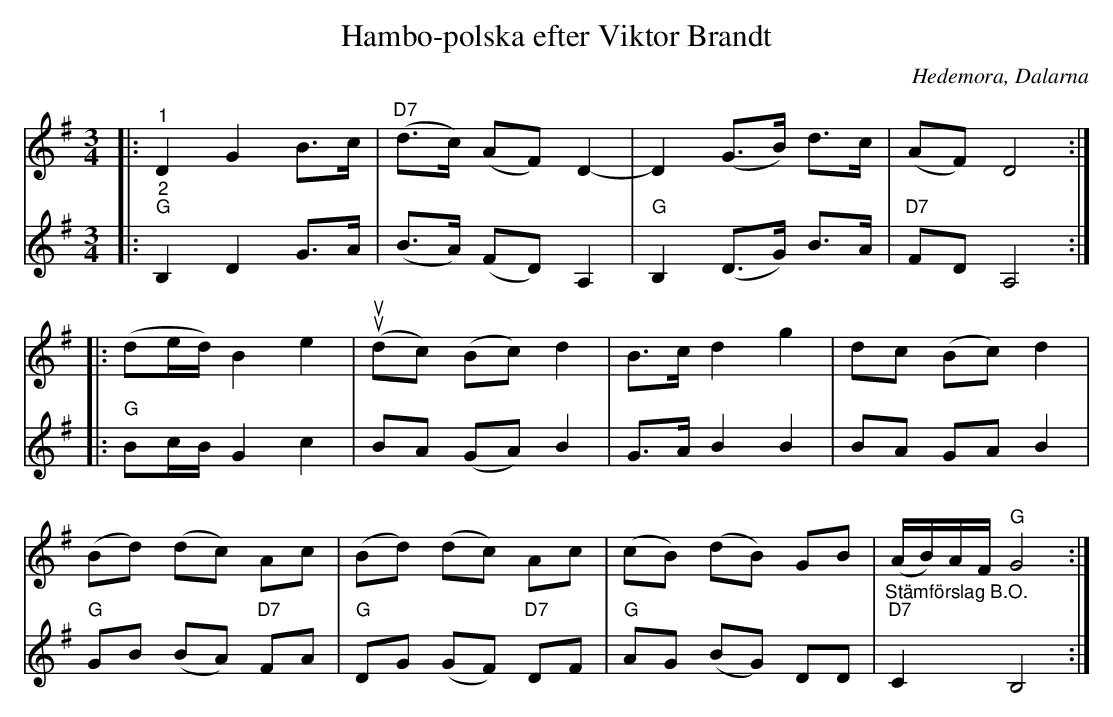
X:1
T:Hambo-polska efter Viktor Brandt
O:Hedemora, Dalarna
L:1/8
M:3/4
K:G
V:1
|:"^1" D2 G2 B>c |"D7" (d>c) (AF) D2- | D2 (G>B) d>c | (AF) D4 ::
(de/d/) B2 e2 | uu (dc) (Bc) d2 | B>c d2 g2 | dc (Bc) d2 |
(Bd) (dc) Ac | (Bd) (dc) Ac | (cB) (dB) GB | (A/B/)A/F/"G" G4 :|
V:2
|:"^2""G" B,2 D2 G>A | (B>A) (FD) A,2 |"G" B,2 (D>G) B>A |"D7" FD A,4 ::
"G" Bc/B/ G2 c2 | BA (GA) B2 | G>A B2 B2 | BA GA B2 |
"G" GB (BA)"D7" FA |"G" DG (GF)"D7" DF |"G" AG (BG) DD | "^Stämförslag B.O.""D7" C2 B,4 :|
